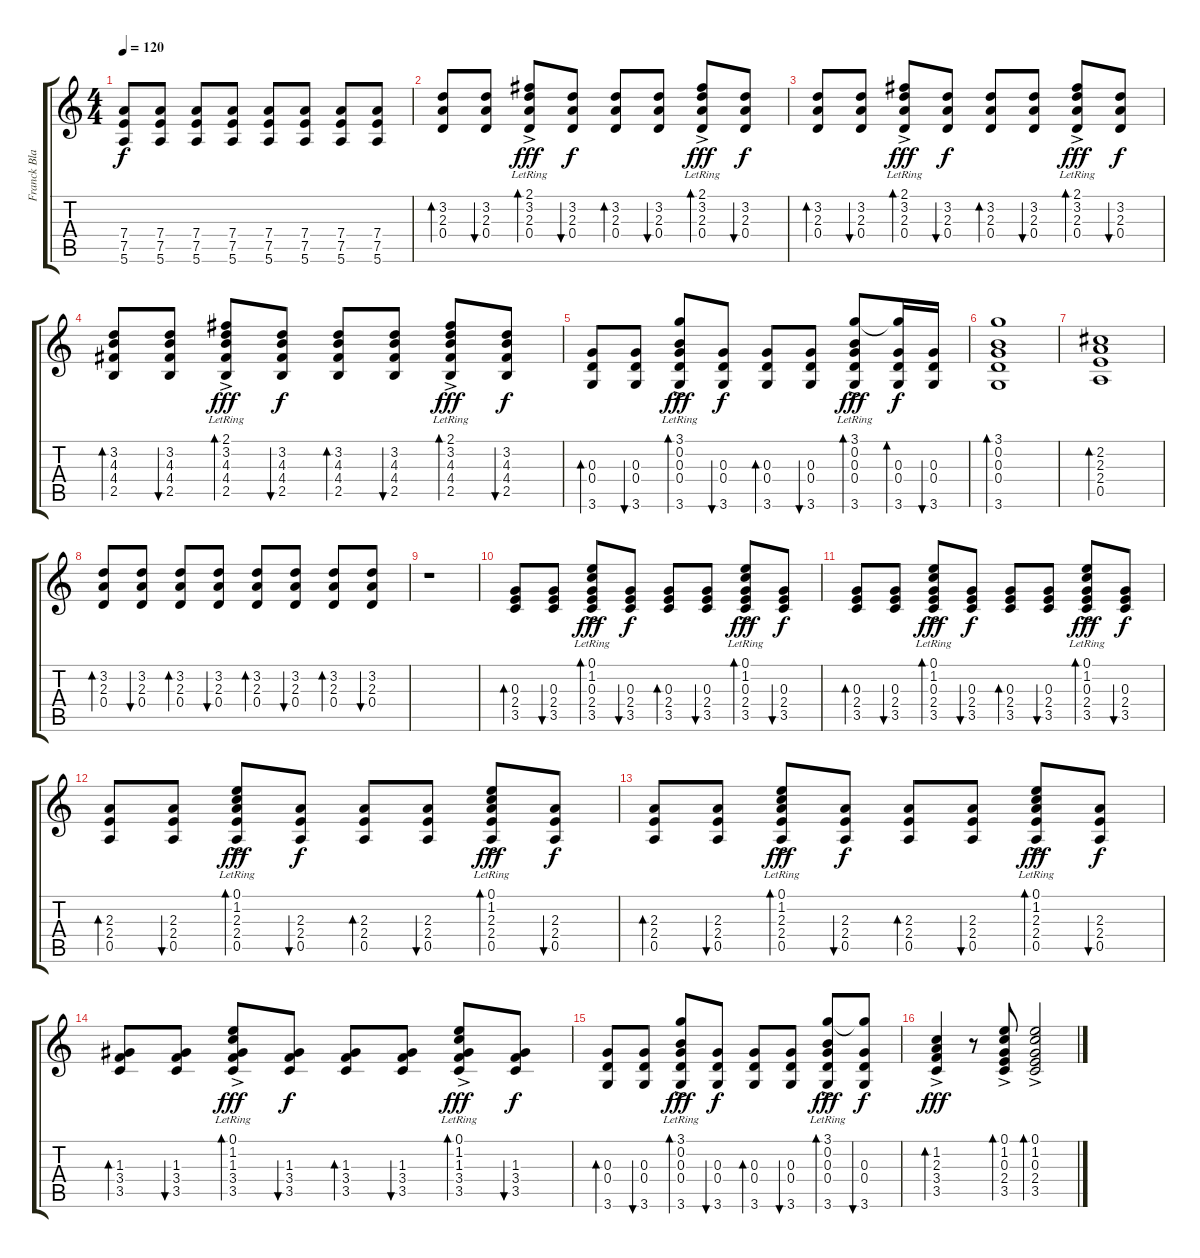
\track ("Franck Black" "Franck Bla") {instrument acousticguitarsteel}
\staff {score tabs}
\tuning (E4 B3 G3 D3 A2 E2) {hide}
\ts (4 4)
\tempo 120
\clef g2
\ks c
(7.4 7.5 5.6).8{dy f} (7.4 7.5 5.6).8 (7.4 7.5 5.6).8 (7.4 7.5 5.6).8 (7.4 7.5 5.6).8 (7.4 7.5 5.6).8 (7.4 7.5 5.6).8 (7.4 7.5 5.6).8 |
\section ("" "")
(3.2 2.3 0.4).8{bd 30} (3.2 2.3 0.4).8{bu 30} (2.1{lr} 3.2{lr} 2.3{ac} 0.4).8{bd 30 dy fff} (3.2 2.3 0.4).8{bu 30 dy f} (3.2 2.3 0.4).8{bd 30} (3.2 2.3 0.4).8{bu 30} (2.1{lr} 3.2{lr} 2.3{ac} 0.4).8{bd 30 dy fff} (3.2 2.3 0.4).8{bu 30 dy f} |
(3.2 2.3 0.4).8{bd 30} (3.2 2.3 0.4).8{bu 30} (2.1{lr} 3.2{lr} 2.3{ac} 0.4).8{bd 30 dy fff} (3.2 2.3 0.4).8{bu 30 dy f} (3.2 2.3 0.4).8{bd 30} (3.2 2.3 0.4).8{bu 30} (2.1{lr} 3.2{lr} 2.3{ac} 0.4).8{bd 30 dy fff} (3.2 2.3 0.4).8{bu 30 dy f} |
(3.2 4.3 4.4 2.5).8{bd 30} (3.2 4.3 4.4 2.5).8{bu 30} (2.1{lr} 3.2{lr} 4.3{ac} 4.4 2.5).8{bd 30 dy fff} (3.2 4.3 4.4 2.5).8{bu 30 dy f} (3.2 4.3 4.4 2.5).8{bd 30} (3.2 4.3 4.4 2.5).8{bu 30} (2.1{lr} 3.2{lr} 4.3{ac} 4.4 2.5).8{bd 30 dy fff} (3.2 4.3 4.4 2.5).8{bu 30 dy f} |
(0.3 0.4 3.6).8{bd 30} (0.3 0.4 3.6).8{bu 30} (3.1{lr} 0.2{lr} 0.3{ac} 0.4 3.6).8{bd 30 dy fff} (0.3 0.4 3.6).8{bu 30 dy f} (0.3 0.4 3.6).8{bd 30} (0.3 0.4 3.6).8{bu 30} (3.1 0.2{lr} 0.3{ac} 0.4 3.6).8{bd 30 dy fff} (3.1{t} 0.3 0.4 3.6).16{bd 60 dy f} (0.3 0.4 3.6).16{bu 60} |
(3.1 0.2 0.3 0.4 3.6).1{bd 60} |
(2.2 2.3 2.4 0.5).1{bd 60} |
(3.2 2.3 0.4).8{bd 30} (3.2 2.3 0.4).8{bu 30} (3.2 2.3 0.4).8{bd 30} (3.2 2.3 0.4).8{bu 30} (3.2 2.3 0.4).8{bd 30} (3.2 2.3 0.4).8{bu 30} (3.2 2.3 0.4).8{bd 30} (3.2 2.3 0.4).8{bu 30} |
r.1 |
\section ("" "")
(0.3 2.4 3.5).8{bd 30} (0.3 2.4 3.5).8{bu 30} (0.1{lr} 1.2{lr} 0.3{ac} 2.4 3.5).8{bd 30 dy fff} (0.3 2.4 3.5).8{bu 30 dy f} (0.3 2.4 3.5).8{bd 30} (0.3 2.4 3.5).8{bu 30} (0.1{lr} 1.2{lr} 0.3{ac} 2.4 3.5).8{bd 30 dy fff} (0.3 2.4 3.5).8{bu 30 dy f} |
(0.3 2.4 3.5).8{bd 30} (0.3 2.4 3.5).8{bu 30} (0.1{lr} 1.2{lr} 0.3{ac} 2.4 3.5).8{bd 30 dy fff} (0.3 2.4 3.5).8{bu 30 dy f} (0.3 2.4 3.5).8{bd 30} (0.3 2.4 3.5).8{bu 30} (0.1{lr} 1.2{lr} 0.3{ac} 2.4 3.5).8{bd 30 dy fff} (0.3 2.4 3.5).8{bu 30 dy f} |
(2.3 2.4 0.5).8{bd 30} (2.3 2.4 0.5).8{bu 30} (0.1{lr} 1.2{lr} 2.3{ac} 2.4 0.5).8{bd 30 dy fff} (2.3 2.4 0.5).8{bu 30 dy f} (2.3 2.4 0.5).8{bd 30} (2.3 2.4 0.5).8{bu 30} (0.1{lr} 1.2{lr} 2.3{ac} 2.4 0.5).8{bd 30 dy fff} (2.3 2.4 0.5).8{bu 30 dy f} |
(2.3 2.4 0.5).8{bd 30} (2.3 2.4 0.5).8{bu 30} (0.1{lr} 1.2{lr} 2.3{ac} 2.4 0.5).8{bd 30 dy fff} (2.3 2.4 0.5).8{bu 30 dy f} (2.3 2.4 0.5).8{bd 30} (2.3 2.4 0.5).8{bu 30} (0.1{lr} 1.2{lr} 2.3{ac} 2.4 0.5).8{bd 30 dy fff} (2.3 2.4 0.5).8{bu 30 dy f} |
(1.3 3.4 3.5).8{bd 30} (1.3 3.4 3.5).8{bu 30} (0.1{lr} 1.2{lr} 1.3{ac} 3.4 3.5).8{bd 30 dy fff} (1.3 3.4 3.5).8{bu 30 dy f} (1.3 3.4 3.5).8{bd 30} (1.3 3.4 3.5).8{bu 30} (0.1{lr} 1.2{lr} 1.3{ac} 3.4 3.5).8{bd 30 dy fff} (1.3 3.4 3.5).8{bu 30 dy f} |
(0.3 0.4 3.6).8{bd 30} (0.3 0.4 3.6).8{bu 30} (3.1{lr} 0.2{lr} 0.3{ac} 0.4 3.6).8{bd 30 dy fff} (0.3 0.4 3.6).8{bu 30 dy f} (0.3 0.4 3.6).8{bd 30} (0.3 0.4 3.6).8{bu 30} (3.1 0.2{lr} 0.3{ac} 0.4 3.6).8{bd 30 dy fff} (3.1{t} 0.3 0.4 3.6).8{bu 30 dy f} |
(1.2 2.3{ac} 3.4 3.5).4{bd 30 dy fff} r.8 (0.1 1.2 0.3{ac} 2.4 3.5).8{bd 30} (0.1 1.2 0.3{ac} 2.4 3.5).2{bd 30}
